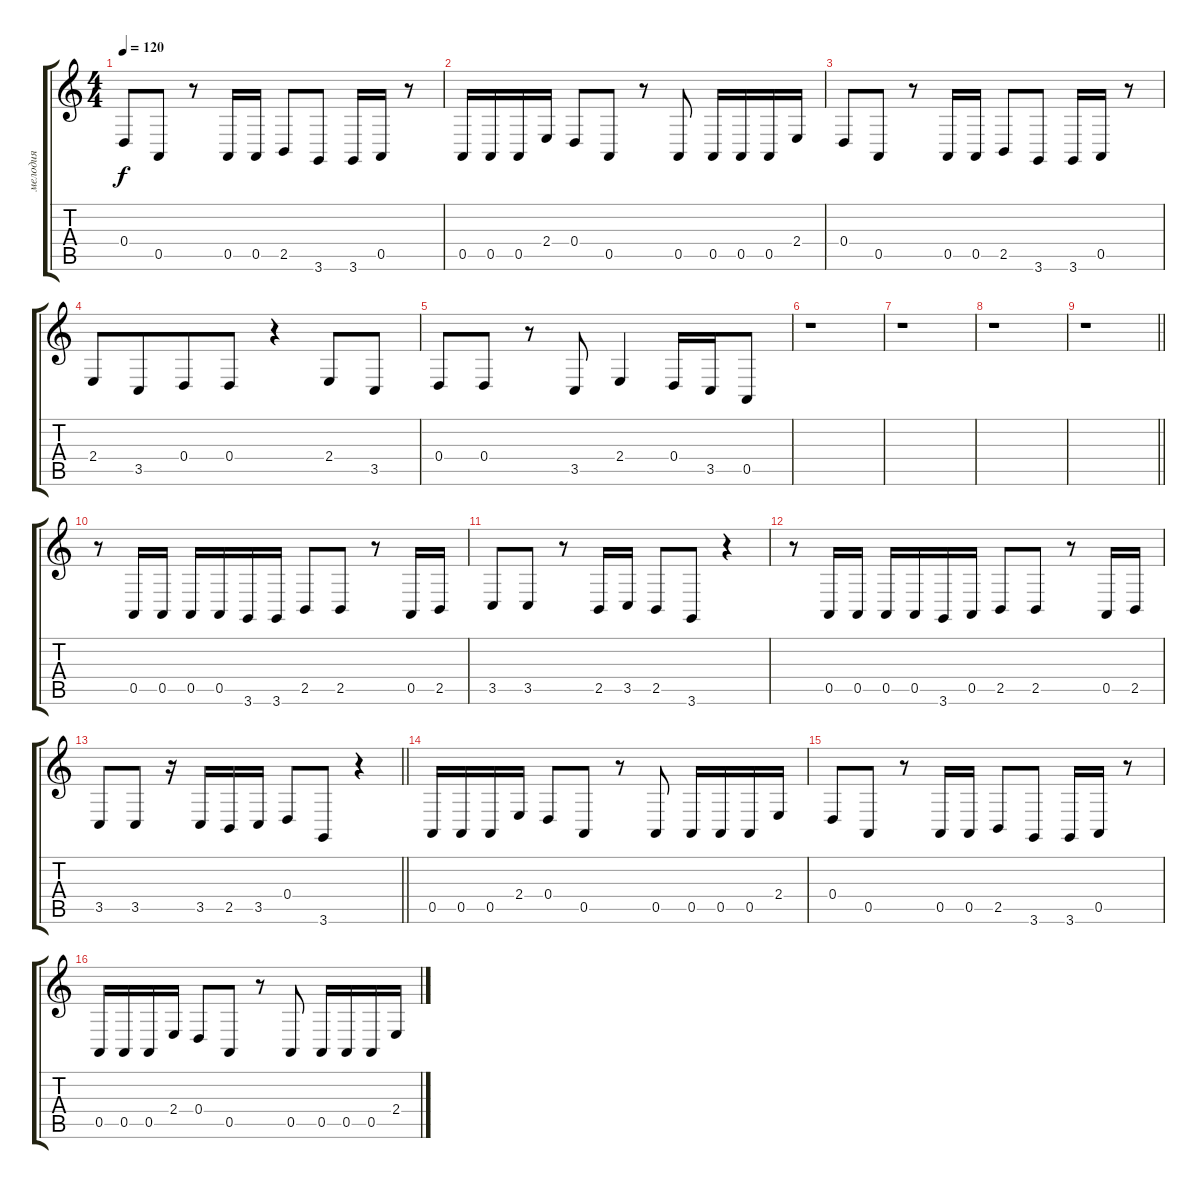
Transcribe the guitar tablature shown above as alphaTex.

\track ("мелодия" "мелодия") {instrument acousticgrandpiano}
\staff {score tabs}
\tuning (E4 B3 G3 D3 A2 E2) {hide}
\ts (4 4)
\tempo 120
\clef g2
\ks c
0.4.8{dy f} 0.5.8 r.8 0.5.16 0.5.16 2.5.8 3.6.8 3.6.16 0.5.16 r.8 |
0.5.16 0.5.16 0.5.16 2.4.16 0.4.8 0.5.8 r.8 0.5.8 0.5.16 0.5.16 0.5.16 2.4.16 |
0.4.8 0.5.8 r.8 0.5.16 0.5.16 2.5.8 3.6.8 3.6.16 0.5.16 r.8 |
2.4.8 3.5.8{beam merge} 0.4.8 0.4.8 r.4 2.4.8 3.5.8 |
0.4.8 0.4.8 r.8 3.5.8 2.4.4 0.4.16 3.5.16 0.5.8 |
r.1 |
r.1 |
r.1 |
\barLineRight lightlight
r.1 |
r.8 0.5.16 0.5.16 0.5.16 0.5.16 3.6.16 3.6.16 2.5.8 2.5.8 r.8 0.5.16 2.5.16 |
3.5.8 3.5.8 r.8 2.5.16 3.5.16 2.5.8 3.6.8 r.4 |
r.8 0.5.16 0.5.16 0.5.16 0.5.16 3.6.16 0.5.16 2.5.8 2.5.8 r.8 0.5.16 2.5.16 |
\barLineRight lightlight
3.5.8 3.5.8 r.16 3.5.16 2.5.16 3.5.16 0.4.8 3.6.8 r.4 |
0.5.16 0.5.16 0.5.16 2.4.16 0.4.8 0.5.8 r.8 0.5.8 0.5.16 0.5.16 0.5.16 2.4.16 |
0.4.8 0.5.8 r.8 0.5.16 0.5.16 2.5.8 3.6.8 3.6.16 0.5.16 r.8 |
0.5.16 0.5.16 0.5.16 2.4.16 0.4.8 0.5.8 r.8 0.5.8 0.5.16 0.5.16 0.5.16 2.4.16
